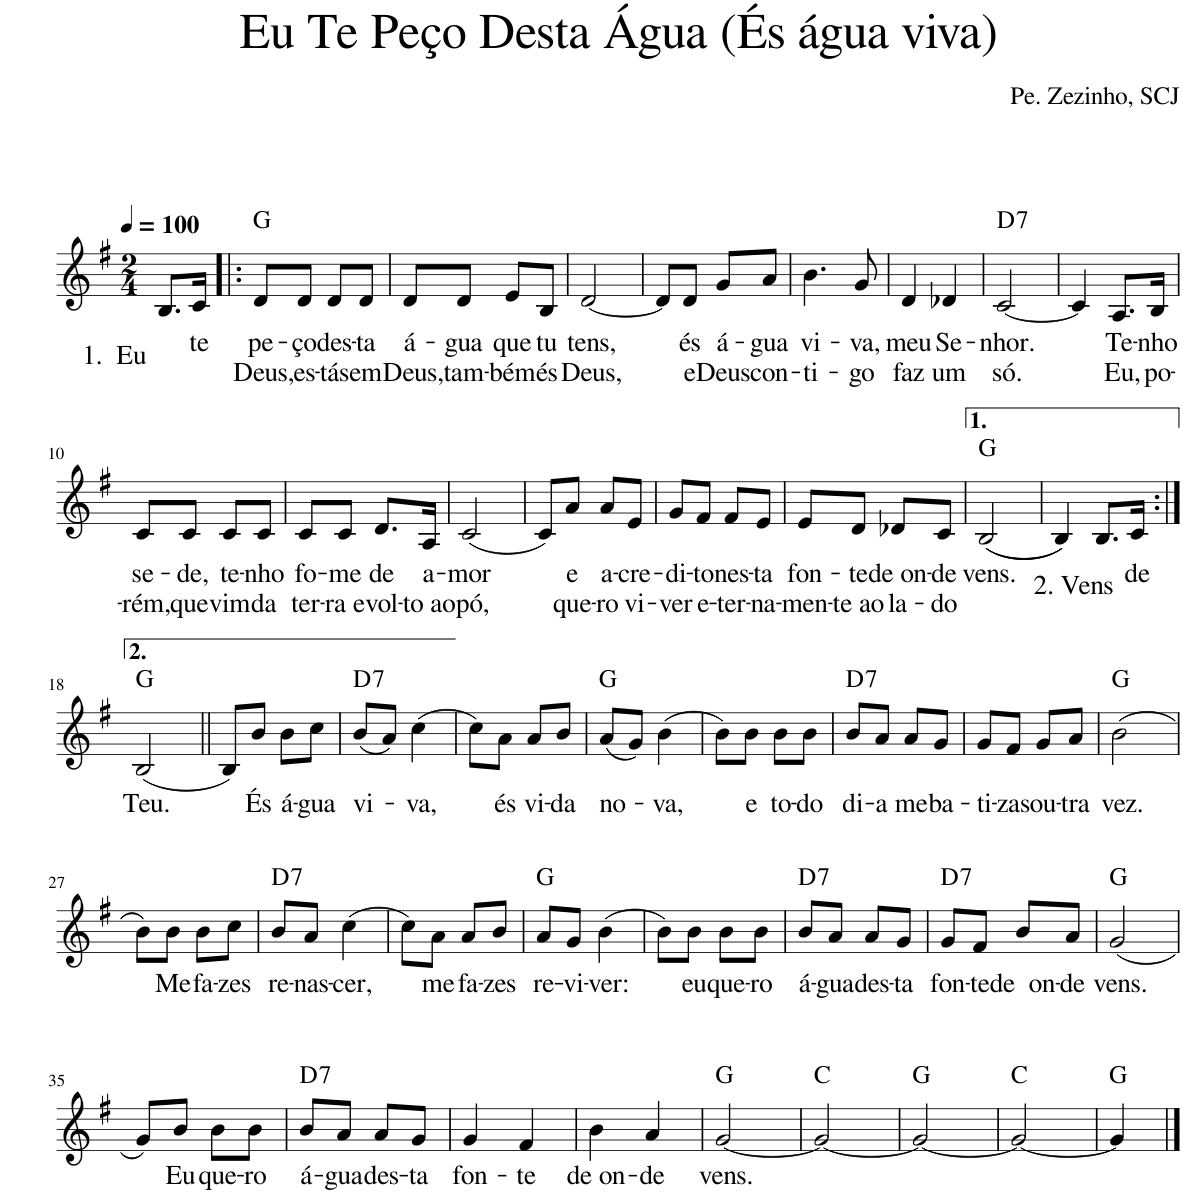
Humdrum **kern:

**kern	**text	**text	**harte
*part1	*part1	*part1	*part1
*staff1	*staff1	*staff1	*
*I"Voz	*	*	*
*I'Vo.	*	*	*
*clefG2	*	*	*
*k[f#]	*	*	*
*M2/4	*	*	*
*MM100	*	*	*
=1	=1	=1	=1
!	!LO:LY:b	!	!
8.B/L	1. Eu	.	.
!	!LO:LY:b	!	!
16c/Jk	te	.	.
=2!|:	=2!|:	=2!|:	=2!|:
!	!LO:LY:b	!LO:LY:b	!
8d/L	pe-	Deus,	G:maj
!	!LO:LY:b	!LO:LY:b	!
8d/J	-ço	es-	.
!	!LO:LY:b	!LO:LY:b	!
8d/L	des-	-tás	.
!	!LO:LY:b	!LO:LY:b	!
8d/J	-ta	em	.
=3	=3	=3	=3
!	!LO:LY:b	!LO:LY:b	!
8d/L	á-	Deus,	.
!	!LO:LY:b	!LO:LY:b	!
8d/J	-gua	tam-	.
!	!LO:LY:b	!LO:LY:b	!
8e/L	que	-bém	.
!	!LO:LY:b	!LO:LY:b	!
8B/J	tu	és	.
=4	=4	=4	=4
!	!LO:LY:b	!LO:LY:b	!
[2d/	tens,	Deus,	.
=5	=5	=5	=5
8d/L]	.	.	.
!	!LO:LY:b	!LO:LY:b	!
8d/J	és	e	.
!	!LO:LY:b	!LO:LY:b	!
8g/L	á-	Deus	.
!	!LO:LY:b	!LO:LY:b	!
8a/J	-gua	con-	.
=6	=6	=6	=6
!	!LO:LY:b	!LO:LY:b	!
4.b\	vi-	-ti-	.
!	!LO:LY:b	!LO:LY:b	!
8g/	-va,	-go	.
=7	=7	=7	=7
!	!LO:LY:b	!LO:LY:b	!
4d/	meu	faz	.
!	!LO:LY:b	!LO:LY:b	!
4d-X/	Se-	um	.
=8	=8	=8	=8
!	!LO:LY:b	!LO:LY:b	!LO:H:kt=7
[2c/	-nhor.	só.	D:7
=9	=9	=9	=9
4c/]	.	.	.
!	!LO:LY:b	!LO:LY:b	!
8.A/L	Te-	Eu,	.
!	!LO:LY:b	!LO:LY:b	!
16B/Jk	-nho	po-	.
!!LO:LB:g=z
=10	=10	=10	=10
!	!LO:LY:b	!LO:LY:b	!
8c/L	se-	-rém,	.
!	!LO:LY:b	!LO:LY:b	!
8c/J	-de,	que	.
!	!LO:LY:b	!LO:LY:b	!
8c/L	te-	vim	.
!	!LO:LY:b	!LO:LY:b	!
8c/J	-nho	da	.
=11	=11	=11	=11
!	!LO:LY:b	!LO:LY:b	!
8c/L	fo-	ter-	.
!	!LO:LY:b	!LO:LY:b	!
8c/J	-me	-ra e	.
!	!LO:LY:b	!LO:LY:b	!
8.d/L	de	vol-	.
!	!LO:LY:b	!LO:LY:b	!
16A/Jk	a-	-to ao	.
=12	=12	=12	=12
!	!LO:LY:b	!LO:LY:b	!
(2c/	-mor	pó,	.
=13	=13	=13	=13
8c/L)	.	.	.
!	!LO:LY:b	!LO:LY:b	!
8a/J	e	que-	.
!	!LO:LY:b	!LO:LY:b	!
8a/L	a-	-ro	.
!	!LO:LY:b	!LO:LY:b	!
8e/J	-cre-	vi-	.
=14	=14	=14	=14
!	!LO:LY:b	!LO:LY:b	!
8g/L	-di-	-ver	.
!	!LO:LY:b	!LO:LY:b	!
8f#/J	-to	e-	.
!	!LO:LY:b	!LO:LY:b	!
8f#/L	nes-	-ter-	.
!	!LO:LY:b	!LO:LY:b	!
8e/J	-ta	-na-	.
=15	=15	=15	=15
!	!LO:LY:b	!LO:LY:b	!
8e/L	fon-	-men-	.
!	!LO:LY:b	!LO:LY:b	!
8d/J	-te	-te ao	.
!	!LO:LY:b	!LO:LY:b	!
8d-X/L	de on-	la-	.
!	!LO:LY:b	!LO:LY:b	!
8c/J	-de	-do	.
=16	=16	=16	=16
!	!LO:LY:b	!	!
((2B/	vens.	.	G:maj
=17	=17	=17	=17
4B/))	.	.	.
!	!LO:LY:b	!	!
8.B/L	2. Vens	.	.
!	!LO:LY:b	!	!
16c/Jk	de	.	.
!!LO:LB:g=z
=18:|!	=18:|!	=18:|!	=18:|!
!	!LO:LY:b	!	!
(2B/	Teu.	.	G:maj
=19||	=19||	=19||	=19||
8B/L)	.	.	.
!	!LO:LY:b	!	!
8b/J	És	.	.
!	!LO:LY:b	!	!
8b\L	á-	.	.
!	!LO:LY:b	!	!
8cc\J	-gua	.	.
=20	=20	=20	=20
!	!LO:LY:b	!	!LO:H:kt=7
(8b/L	vi-	.	D:7
8a/J)	.	.	.
!	!LO:LY:b	!	!
(4cc\	-va,	.	.
=21	=21	=21	=21
8cc\L)	.	.	.
!	!LO:LY:b	!	!
8a\J	és	.	.
!	!LO:LY:b	!	!
8a/L	vi-	.	.
!	!LO:LY:b	!	!
8b/J	-da	.	.
=22	=22	=22	=22
!	!LO:LY:b	!	!
(8a/L	no-	.	G:maj
8g/J)	.	.	.
!	!LO:LY:b	!	!
(4b\	-va,	.	.
=23	=23	=23	=23
8b\L)	.	.	.
!	!LO:LY:b	!	!
8b\J	e	.	.
!	!LO:LY:b	!	!
8b\L	to-	.	.
!	!LO:LY:b	!	!
8b\J	-do	.	.
=24	=24	=24	=24
!	!LO:LY:b	!	!LO:H:kt=7
8b/L	di-	.	D:7
!	!LO:LY:b	!	!
8a/J	-a	.	.
!	!LO:LY:b	!	!
8a/L	me	.	.
!	!LO:LY:b	!	!
8g/J	ba-	.	.
=25	=25	=25	=25
!	!LO:LY:b	!	!
8g/L	-ti-	.	.
!	!LO:LY:b	!	!
8f#/J	-zas	.	.
!	!LO:LY:b	!	!
8g/L	ou-	.	.
!	!LO:LY:b	!	!
8a/J	-tra	.	.
=26	=26	=26	=26
!	!LO:LY:b	!	!
(2b\	vez.	.	G:maj
!!LO:LB:g=z
=27	=27	=27	=27
8b\L)	.	.	.
!	!LO:LY:b	!	!
8b\J	Me	.	.
!	!LO:LY:b	!	!
8b\L	fa-	.	.
!	!LO:LY:b	!	!
8cc\J	-zes	.	.
=28	=28	=28	=28
!	!LO:LY:b	!	!LO:H:kt=7
8b/L	re-	.	D:7
!	!LO:LY:b	!	!
8a/J	-nas-	.	.
!	!LO:LY:b	!	!
(4cc\	-cer,	.	.
=29	=29	=29	=29
8cc\L)	.	.	.
!	!LO:LY:b	!	!
8a\J	me	.	.
!	!LO:LY:b	!	!
8a/L	fa-	.	.
!	!LO:LY:b	!	!
8b/J	-zes	.	.
=30	=30	=30	=30
!	!LO:LY:b	!	!
8a/L	re-	.	G:maj
!	!LO:LY:b	!	!
8g/J	-vi-	.	.
!	!LO:LY:b	!	!
(4b\	-ver:	.	.
=31	=31	=31	=31
8b\L)	.	.	.
!	!LO:LY:b	!	!
8b\J	eu	.	.
!	!LO:LY:b	!	!
8b\L	que-	.	.
!	!LO:LY:b	!	!
8b\J	-ro	.	.
=32	=32	=32	=32
!	!LO:LY:b	!	!LO:H:kt=7
8b/L	á-	.	D:7
!	!LO:LY:b	!	!
8a/J	-gua	.	.
!	!LO:LY:b	!	!
8a/L	des-	.	.
!	!LO:LY:b	!	!
8g/J	-ta	.	.
=33	=33	=33	=33
!	!LO:LY:b	!	!LO:H:kt=7
8g/L	fon-	.	D:7
!	!LO:LY:b	!	!
8f#/J	-te	.	.
!	!LO:LY:b	!	!
8b/L	de on-	.	.
!	!LO:LY:b	!	!
8a/J	-de	.	.
=34	=34	=34	=34
!	!LO:LY:b	!	!
(2g/	vens.	.	G:maj
!!LO:LB:g=z
=35	=35	=35	=35
8g/L)	.	.	.
!	!LO:LY:b	!	!
8b/J	Eu	.	.
!	!LO:LY:b	!	!
8b\L	que-	.	.
!	!LO:LY:b	!	!
8b\J	-ro	.	.
=36	=36	=36	=36
!	!LO:LY:b	!	!LO:H:kt=7
8b/L	á-	.	D:7
!	!LO:LY:b	!	!
8a/J	-gua	.	.
!	!LO:LY:b	!	!
8a/L	des-	.	.
!	!LO:LY:b	!	!
8g/J	-ta	.	.
=37	=37	=37	=37
!	!LO:LY:b	!	!
4g/	fon-	.	.
!	!LO:LY:b	!	!
4f#/	-te	.	.
=38	=38	=38	=38
!	!LO:LY:b	!	!
4b\	de on-	.	.
!	!LO:LY:b	!	!
4a/	-de	.	.
=39	=39	=39	=39
!	!LO:LY:b	!	!
[2g/	vens.	.	G:maj
=40	=40	=40	=40
2g/_	.	.	C:maj
=41	=41	=41	=41
2g/_	.	.	G:maj
=42	=42	=42	=42
2g/_	.	.	C:maj
=43	=43	=43	=43
4g/]	.	.	G:maj
==	==	==	==
*-	*-	*-	*-
